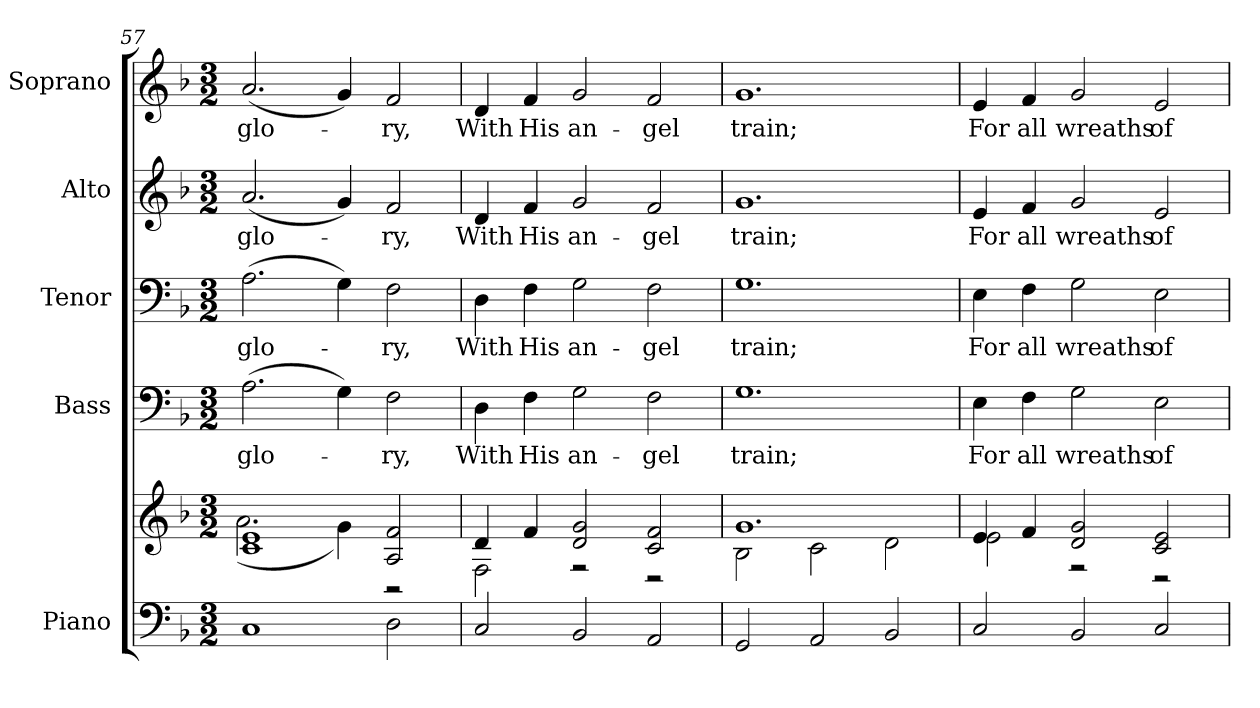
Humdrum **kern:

**kern	**kern	**kern	**text	**kern	**text	**kern	**text	**kern	**text
*part5	*part5	*part4	*part4	*part3	*part3	*part2	*part2	*part1	*part1
*staff6	*staff5	*staff4	*staff4	*staff3	*staff3	*staff2	*staff2	*staff1	*staff1
*I"Piano	*	*I"Bass	*	*I"Tenor	*	*I"Alto	*	*I"Soprano	*
*I'Pno.	*	*I'B.	*	*I'T.	*	*I'A.	*	*I'S.	*
*clefF4	*clefG2	*clefF4	*	*clefF4	*	*clefG2	*	*clefG2	*
*k[b-]	*k[b-]	*k[b-]	*	*k[b-]	*	*k[b-]	*	*k[b-]	*
*F:	*F:	*F:	*	*F:	*	*F:	*	*F:	*
*M3/2	*M3/2	*M3/2	*	*M3/2	*	*M3/2	*	*M3/2	*
=57	=57	=57	=57	=57	=57	=57	=57	=57	=57
*	*^	*	*	*	*	*	*	*	*
!	!	!	!	!LO:LY:b:color=#000000	!	!	!	!	!	!
!	!	!	!	!	!	!LO:LY:b:color=#000000	!	!	!	!
!	!	!	!	!	!	!	!	!LO:LY:b:color=#000000	!	!
!	!	!	!	!	!	!	!	!	!	!LO:LY:b:color=#000000
1Ci	1ci 1ei	(2.ai\	(2.Ai\	glo-	(2.Ai\	glo-	(2.ai/	glo-	(2.ai/	glo-
.	.	4gi\)	4Gi\)	.	4Gi\)	.	4gi/)	.	4gi/)	.
!	!	!	!	!LO:LY:b:color=#000000	!	!	!	!	!	!
!	!	!	!	!	!	!LO:LY:b:color=#000000	!	!	!	!
!	!	!	!	!	!	!	!	!LO:LY:b:color=#000000	!	!
!	!	!	!	!	!	!	!	!	!	!LO:LY:b:color=#000000
2Di\	2Ai/ 2fi	2r	2Fi\	-ry,	2Fi\	-ry,	2fi/	-ry,	2fi/	-ry,
=58	=58	=58	=58	=58	=58	=58	=58	=58	=58	=58
!	!	!	!	!LO:LY:b:color=#000000	!	!	!	!	!	!
!	!	!	!	!	!	!LO:LY:b:color=#000000	!	!	!	!
!	!	!	!	!	!	!	!	!LO:LY:b:color=#000000	!	!
!	!	!	!	!	!	!	!	!	!	!LO:LY:b:color=#000000
2Ci/	4di/	2Fi\	4Di\	With	4Di\	With	4di/	With	4di/	With
!	!	!	!	!LO:LY:b:color=#000000	!	!	!	!	!	!
!	!	!	!	!	!	!LO:LY:b:color=#000000	!	!	!	!
!	!	!	!	!	!	!	!	!LO:LY:b:color=#000000	!	!
!	!	!	!	!	!	!	!	!	!	!LO:LY:b:color=#000000
.	4fi/	.	4Fi\	His	4Fi\	His	4fi/	His	4fi/	His
!	!	!	!	!LO:LY:b:color=#000000	!	!	!	!	!	!
!	!	!	!	!	!	!LO:LY:b:color=#000000	!	!	!	!
!	!	!	!	!	!	!	!	!LO:LY:b:color=#000000	!	!
!	!	!	!	!	!	!	!	!	!	!LO:LY:b:color=#000000
2BB-i/	2di/ 2gi	2r	2Gi\	an-	2Gi\	an-	2gi/	an-	2gi/	an-
!	!	!	!	!LO:LY:b:color=#000000	!	!	!	!	!	!
!	!	!	!	!	!	!LO:LY:b:color=#000000	!	!	!	!
!	!	!	!	!	!	!	!	!LO:LY:b:color=#000000	!	!
!	!	!	!	!	!	!	!	!	!	!LO:LY:b:color=#000000
2AAi/	2ci/ 2fi	2r	2Fi\	-gel	2Fi\	-gel	2fi/	-gel	2fi/	-gel
!!LO:PB:g=z
=59	=59	=59	=59	=59	=59	=59	=59	=59	=59	=59
!	!	!	!	!LO:LY:b:color=#000000	!	!	!	!	!	!
!	!	!	!	!	!	!LO:LY:b:color=#000000	!	!	!	!
!	!	!	!	!	!	!	!	!LO:LY:b:color=#000000	!	!
!	!	!	!	!	!	!	!	!	!	!LO:LY:b:color=#000000
2GGi/	1.gi	2B-i\	1.Gi	train;	1.Gi	train;	1.gi	train;	1.gi	train;
2AAi/	.	2ci\	.	.	.	.	.	.	.	.
2BB-i/	.	2di\	.	.	.	.	.	.	.	.
=60	=60	=60	=60	=60	=60	=60	=60	=60	=60	=60
!	!	!	!	!LO:LY:b:color=#000000	!	!	!	!	!	!
!	!	!	!	!	!	!LO:LY:b:color=#000000	!	!	!	!
!	!	!	!	!	!	!	!	!LO:LY:b:color=#000000	!	!
!	!	!	!	!	!	!	!	!	!	!LO:LY:b:color=#000000
2Ci/	4ei/	2ei\	4Ei\	For	4Ei\	For	4ei/	For	4ei/	For
!	!	!	!	!LO:LY:b:color=#000000	!	!	!	!	!	!
!	!	!	!	!	!	!LO:LY:b:color=#000000	!	!	!	!
!	!	!	!	!	!	!	!	!LO:LY:b:color=#000000	!	!
!	!	!	!	!	!	!	!	!	!	!LO:LY:b:color=#000000
.	4fi/	.	4Fi\	all	4Fi\	all	4fi/	all	4fi/	all
!	!	!	!	!LO:LY:b:color=#000000	!	!	!	!	!	!
!	!	!	!	!	!	!LO:LY:b:color=#000000	!	!	!	!
!	!	!	!	!	!	!	!	!LO:LY:b:color=#000000	!	!
!	!	!	!	!	!	!	!	!	!	!LO:LY:b:color=#000000
2BB-i/	2di/ 2gi	2r	2Gi\	wreaths	2Gi\	wreaths	2gi/	wreaths	2gi/	wreaths
!	!	!	!	!LO:LY:b:color=#000000	!	!	!	!	!	!
!	!	!	!	!	!	!LO:LY:b:color=#000000	!	!	!	!
!	!	!	!	!	!	!	!	!LO:LY:b:color=#000000	!	!
!	!	!	!	!	!	!	!	!	!	!LO:LY:b:color=#000000
2Ci/	2ci/ 2ei	2r	2Ei\	of	2Ei\	of	2ei/	of	2ei/	of
*	*v	*v	*	*	*	*	*	*	*	*
=	=	=	=	=	=	=	=	=	=
*-	*-	*-	*-	*-	*-	*-	*-	*-	*-
